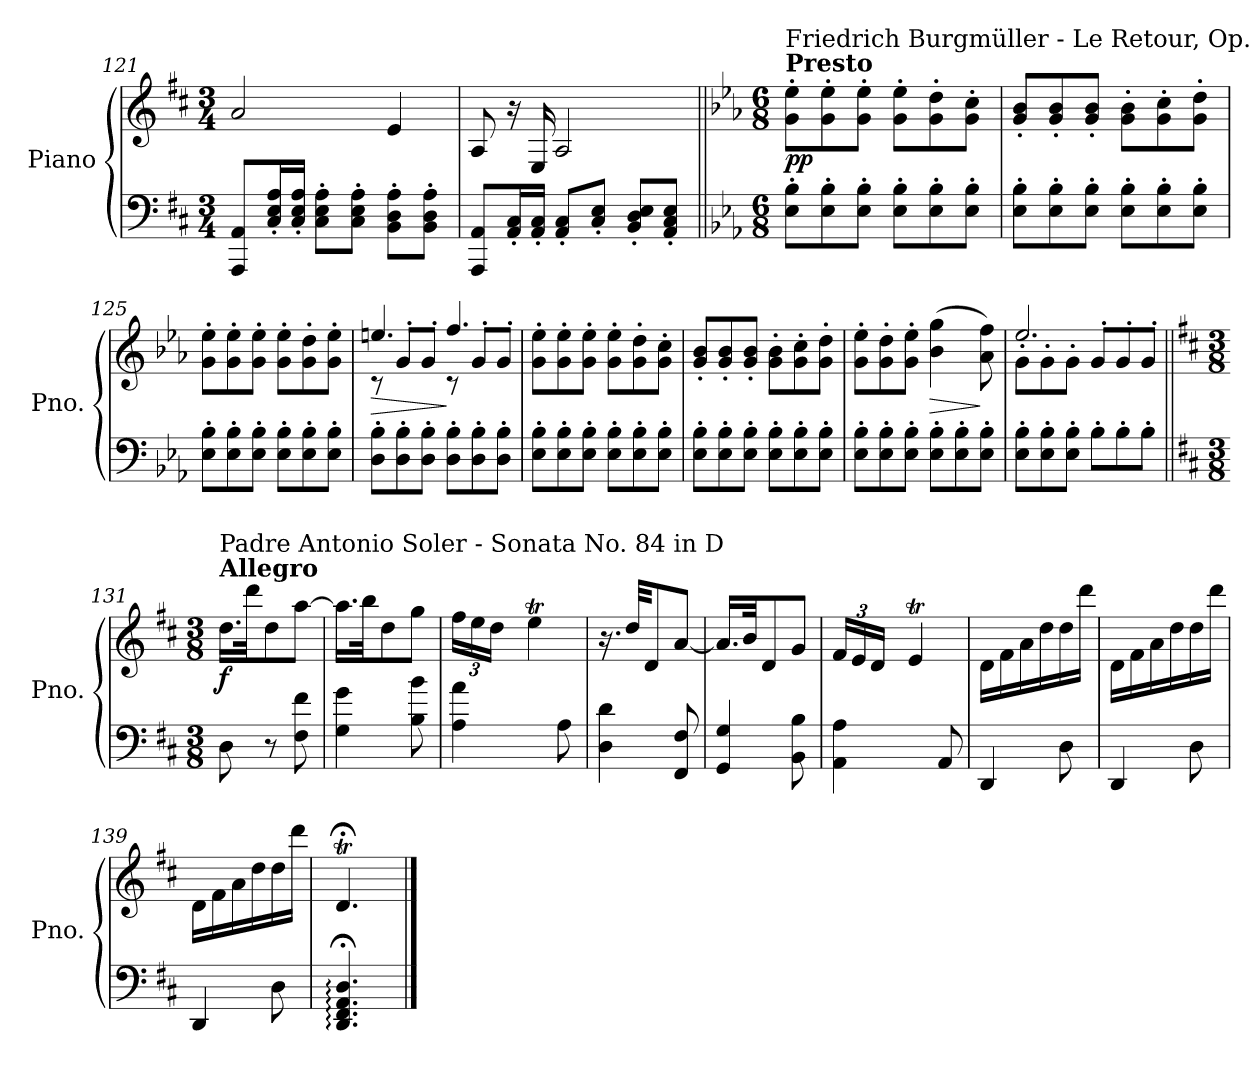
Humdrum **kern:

**kern	**kern	**dynam
*part1	*part1	*part1
*staff2	*staff1	*staff1/2
*I"Piano	*	*
*I'Pno.	*	*
*clefF4	*clefG2	*
*k[f#c#]	*k[f#c#]	*
*M3/4	*M3/4	*
=121	=121	=121
8AAA/ 8AA/L	2a/	.
16C#/' 16E/' 16A/'L	.	.
16C#/' 16E/' 16A/'JJ	.	.
8C#\' 8E\' 8A\'L	.	.
8C#\' 8E\' 8A\'J	.	.
8BB\' 8D\' 8A\'L	4e/	.
8BB\' 8D\' 8A\'J	.	.
=122	=122	=122
8AAA/ 8AA/L	8A/	.
16AA/' 16C#/'L	16r	.
16AA/' 16C#/'JJ	16E/	.
8AA/' 8C#/'L	2A/	.
8C#/' 8E/'J	.	.
8BB/' 8D/' 8E/'L	.	.
8AA/'Z 8C#/'Z 8E/'ZJ	.	.
!!LO:LB:g=z
=123||	=123||	=123||
!!LO:REH:place=s1:a:B:fs=14:t=22
*k[b-e-a-]	*k[b-e-a-]	*
*M6/8	*M6/8	*
!	!LO:TX:a:B:t=Presto	!
!	!LO:TX:a:t=Friedrich Burgmüller - Le Retour, Op. 100 No. 23	!
!	!	!LO:DY:b
8E-\' 8B-\'L	8g\' 8ee-\'L	pp
8E-\' 8B-\'	8g\' 8ee-\'	.
8E-\' 8B-\'J	8g\' 8ee-\'J	.
8E-\' 8B-\'L	8g\' 8ee-\'L	.
8E-\' 8B-\'	8g\' 8dd\'	.
8E-\' 8B-\'J	8g\' 8cc\'J	.
=124	=124	=124
8E-\' 8B-\'L	8g/' 8b-/'L	.
8E-\' 8B-\'	8g/' 8b-/'	.
8E-\' 8B-\'J	8g/' 8b-/'J	.
8E-\' 8B-\'L	8g\' 8b-\'L	.
8E-\' 8B-\'	8g\' 8cc\'	.
8E-\' 8B-\'J	8g\' 8dd\'J	.
=125	=125	=125
8E-\' 8B-\'L	8g\' 8ee-\'L	.
8E-\' 8B-\'	8g\' 8ee-\'	.
8E-\' 8B-\'J	8g\' 8ee-\'J	.
8E-\' 8B-\'L	8g\' 8ee-\'L	.
8E-\' 8B-\'	8g\' 8dd\'	.
8E-\' 8B-\'J	8g\' 8ee-\'J	.
=126	=126	=126
!	!	!LO:HP:b
*	*^	*
8D\' 8B-\'L	8rc	4.een/	>
8D\' 8B-\'	8g'/L	.	.
8D\' 8B-\'J	8g'/J	.	.
8D\' 8B-\'L	8rc	4.ff/	]
8D\' 8B-\'	8g'/L	.	.
8D\' 8B-\'J	8g'/J	.	.
*	*v	*v	*
!!LO:LB:g=z
=127	=127	=127
8E-\' 8B-\'L	8g\' 8ee-\'L	.
8E-\' 8B-\'	8g\' 8ee-\'	.
8E-\' 8B-\'J	8g\' 8ee-\'J	.
8E-\' 8B-\'L	8g\' 8ee-\'L	.
8E-\' 8B-\'	8g\' 8dd\'	.
8E-\' 8B-\'J	8g\' 8cc\'J	.
=128	=128	=128
8E-\' 8B-\'L	8g/' 8b-/'L	.
8E-\' 8B-\'	8g/' 8b-/'	.
8E-\' 8B-\'J	8g/' 8b-/'J	.
8E-\' 8B-\'L	8g\' 8b-\'L	.
8E-\' 8B-\'	8g\' 8cc\'	.
8E-\' 8B-\'J	8g\' 8dd\'J	.
=129	=129	=129
8E-\' 8B-\'L	8g\' 8ee-\'L	.
8E-\' 8B-\'	8g\' 8dd\'	.
8E-\' 8B-\'J	8g\' 8ee-\'J	.
!	!	!LO:HP:b
8E-\' 8B-\'L	(>4b-\ 4gg\	>
8E-\' 8B-\'	.	.
8E-\' 8B-\'J	8a-\ 8ff\)	]
=130	=130	=130
*	*^	*
8E-\' 8B-\'L	8g'\L	2.ee-/	.
8E-\' 8B-\'	8g'\	.	.
8E-\' 8B-\'J	8g'\J	.	.
8B-'\L	8g'/L	.	.
8B-'\	8g'/	.	.
8B-'\J	8g'Z/J	.	.
*	*v	*v	*
!!LO:PB:g=z
=131||	=131||	=131||
!!LO:REH:place=s1:a:B:fs=14:t=23
*k[f#c#]	*k[f#c#]	*
*M3/8	*M3/8	*
*	*MM90	*
!	!LO:TX:a:B:t=Allegro	!
!	!LO:TX:a:t=Padre Antonio Soler - Sonata No. 84 in D	!
!	!	!LO:DY:b
8D\	16.dd\LL	f
.	32ddd\JK	.
8r	8dd\	.
8F#\ 8f#\	[8aa\J	.
=132	=132	=132
4G\ 4g\	16.aa\LL]	.
.	32bb\JK	.
.	8dd\	.
8B\ 8b\	8gg\J	.
=133	=133	=133
*	*Xbrackettup	*
4A\ 4a\	24ff#\LL	.
.	24ee\	.
.	24dd\JJ	.
.	8qff#/yy	.
.	4eeT\	.
8A\	.	.
.	32qee/yy	.
=134	=134	=134
4D\ 4d\	16.r	.
.	32dd/KKL	.
.	8d/	.
8FF#/ 8F#/	[8a/J	.
=135	=135	=135
4GG/ 4G/	16.a/LL]	.
.	32b/JK	.
.	8d/	.
8BB\ 8B\	8g/J	.
!!LO:LB:g=z
=136	=136	=136
4AA\ 4A\	24f#/LL	.
.	24e/	.
.	24d/JJ	.
.	8qf#/yy	.
.	4eT/	.
8AA/	.	.
.	32qe/yy	.
=137	=137	=137
4DD/	16d\LL	.
.	16f#\	.
.	16a\	.
.	16dd\	.
8D\	16dd\	.
.	16ddd\JJ	.
=138	=138	=138
4DD/	16d\LL	.
.	16f#\	.
.	16a\	.
.	16dd\	.
8D\	16dd\	.
.	16ddd\JJ	.
=139	=139	=139
4DD/	16d\LL	.
.	16f#\	.
.	16a\	.
.	16dd\	.
8D\	16dd\	.
.	16ddd\JJ	.
=140	=140	=140
.	8qe;</yy	.
4.DD/;<: 4.FF#/;<: 4.AA/;<: 4.D/;<:	4.d;<T/	.
.	32qd;</LLLyy	.
.	32qc#;</yy	.
.	32qd;</JJJyy	.
==	==	==
*-	*-	*-
